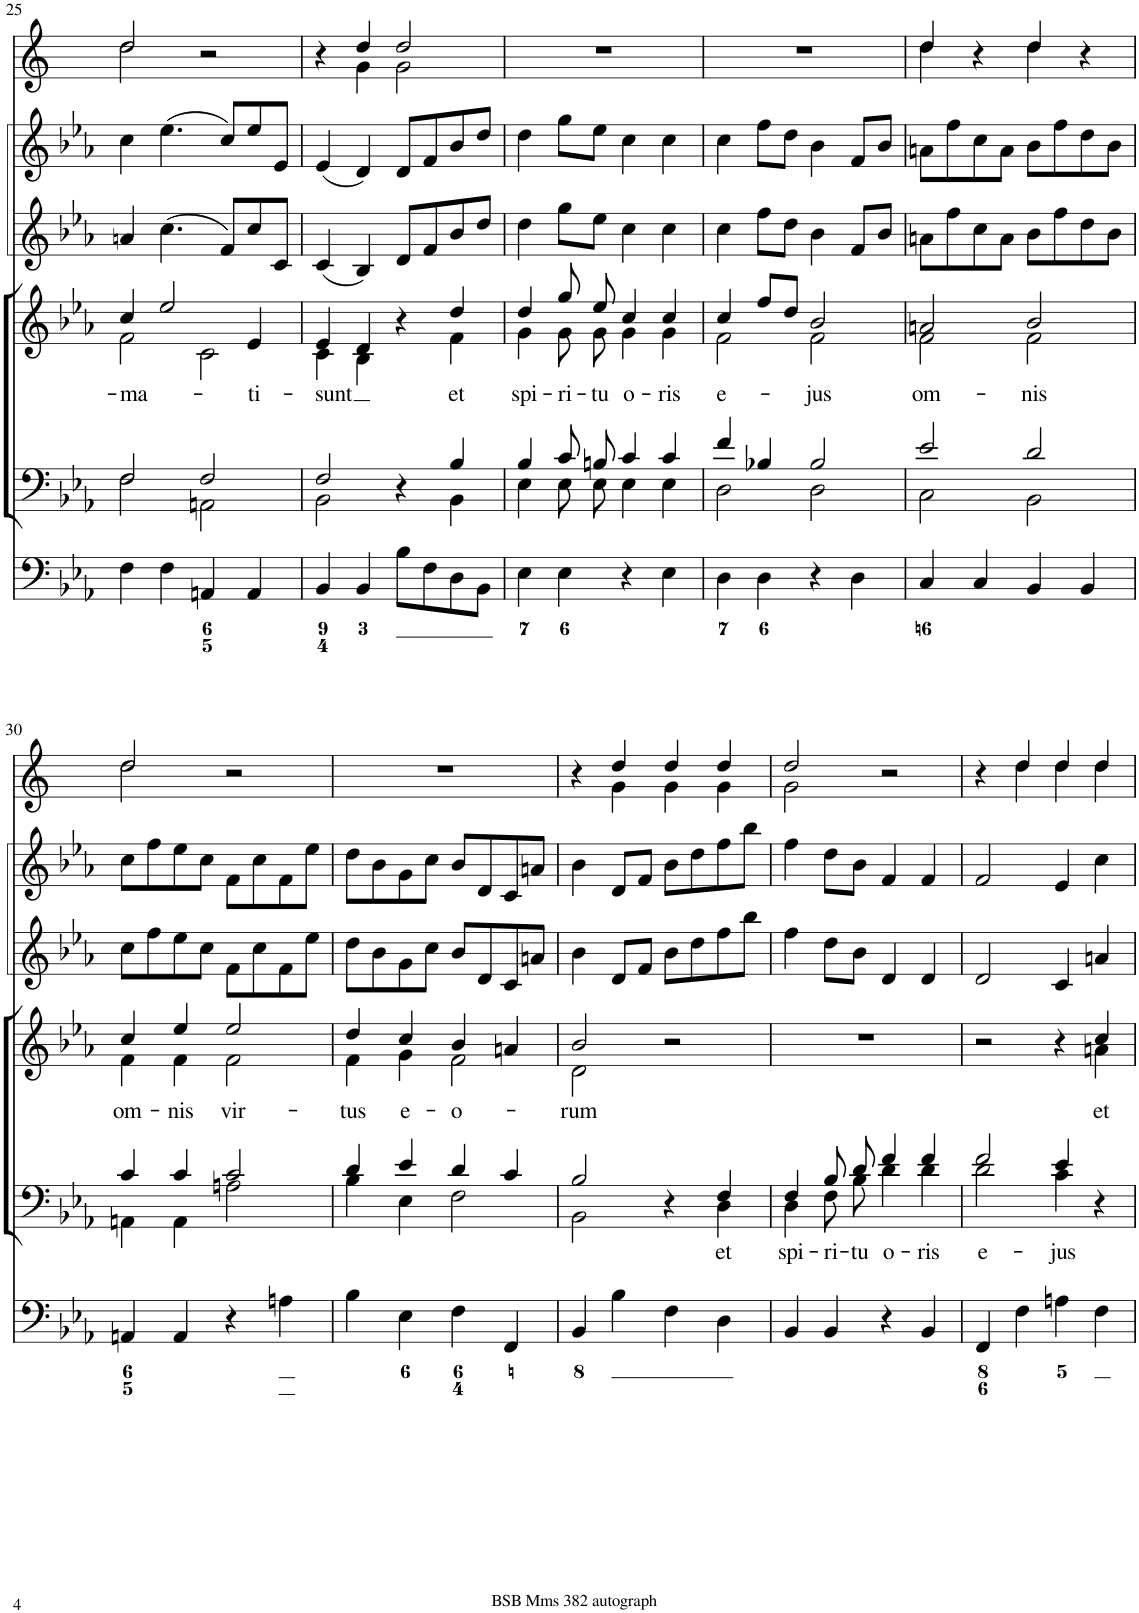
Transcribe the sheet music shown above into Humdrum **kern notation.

**kern	**kern	**text	**kern	**text	**kern	**kern	**kern
*part6	*part5	*part5	*part4	*part4	*part3	*part2	*part1
*staff6	*staff5	*staff5	*staff4	*staff4	*staff3	*staff2	*staff1
*I"Organ	*I"Voice	*	*I"Voice	*	*I"Violin	*I"Violini	*I"Corni in Eb
*	*	*	*	*	*I'Vln	*I'Vln	*
!!LO:PB:g=z
*clefF4	*clefF4	*	*clefG2	*	*clefG2	*clefG2	*clefG2
*	*	*	*	*	*	*	*Trd5c9
*k[b-e-a-]	*k[b-e-a-]	*	*k[b-e-a-]	*	*k[b-e-a-]	*k[b-e-a-]	*k[]
*M2/2	*M2/2	*	*M2/2	*	*M2/2	*M2/2	*M2/2
*met(c|)	*met(c|)	*	*met(c|)	*	*met(c|)	*met(c|)	*met(c|)
=25	=25	=25	=25	=25	=25	=25	=25
*	*^	*	*	*	*	*	*
!	!	!	!	!	!LO:LY:b	!	!	!
*	*	*	*	*^	*	*	*	*^
4F\	2F/	2F\	.	4cc/	2f\	-ma-	4an/	4cc\	2dd/	2dd\
4F\	.	.	.	2ee-/	.	.	(4.cc\	(4.ee-\	.	.
4AAn/	2F/	2AAn\	.	.	2c\	.	.	.	2r	2ryy
.	.	.	.	.	.	.	8f/L)	8cc/L)	.	.
!	!	!	!	!	!	!LO:LY:b	!	!	!	!
4AA/	.	.	.	4e-/	.	-ti-	8cc/	8ee-/	.	.
.	.	.	.	.	.	.	8c/J	8e-/J	.	.
=26	=26	=26	=26	=26	=26	=26	=26	=26	=26	=26
!	!	!	!	!	!	!LO:LY:b	!	!	!	!
4BB-/	2F/	2BB-\	.	4e-/	4c\	-sunt	(4c/	(4e-/	4r	4ryy
4BB-/	.	.	.	4d/	4B-\	.	4B-/)	4d/)	4dd/	4g\
8B-\L	4r	4ryy	.	4r	4ryy	.	8d/L	8d/L	2dd/	2g\
8F\	.	.	.	.	.	.	8f/	8f/	.	.
!	!	!	!	!	!	!LO:LY:b	!	!	!	!
8D\	4B-/	4BB-\	.	4dd/	4f\	et	8b-/	8b-/	.	.
8BB-\J	.	.	.	.	.	.	8dd/J	8dd/J	.	.
*	*	*	*	*	*	*	*	*	*v	*v
=27	=27	=27	=27	=27	=27	=27	=27	=27	=27
!	!	!	!	!	!	!LO:LY:b	!	!	!
4E-\	4B-/	4E-\	.	4dd/	4g\	spi-	4dd\	4dd\	1r
!	!	!	!	!	!	!LO:LY:b	!	!	!
4E-\	8c/L	8E-\L	.	8gg/	8g\	-ri-	8gg\L	8gg\L	.
!	!	!	!	!	!	!LO:LY:b	!	!	!
.	8Bn/J	8E-\J	.	8ee-/	8g\	-tu	8ee-\J	8ee-\J	.
!	!	!	!	!	!	!LO:LY:b	!	!	!
4r	4c/	4E-\	.	4cc/	4g\	o-	4cc\	4cc\	.
!	!	!	!	!	!	!LO:LY:b	!	!	!
4E-\	4c/	4E-\	.	4cc/	4g\	-ris	4cc\	4cc\	.
=28	=28	=28	=28	=28	=28	=28	=28	=28	=28
!	!	!	!	!	!	!LO:LY:b	!	!	!
4D\	4f/	2D\	.	4cc/	2f\	e-	4cc\	4cc\	1r
4D\	4B-X/	.	.	8ff/L	.	.	8ff\L	8ff\L	.
.	.	.	.	8dd/J	.	.	8dd\J	8dd\J	.
!	!	!	!	!	!	!LO:LY:b	!	!	!
4r	2B-/	2D\	.	2b-/	2f\	-jus	4b-\	4b-\	.
4D\	.	.	.	.	.	.	8f/L	8f/L	.
.	.	.	.	.	.	.	8b-/J	8b-/J	.
=29	=29	=29	=29	=29	=29	=29	=29	=29	=29
!	!	!	!	!	!	!LO:LY:b	!	!	!
*	*	*	*	*	*	*	*	*	*^
4C/	2e-/	2C\	.	2an/	2f\	om-	8an\L	8an\L	4dd/	4dd\
.	.	.	.	.	.	.	8ff\	8ff\	.	.
4C/	.	.	.	.	.	.	8cc\	8cc\	4r	4ryy
.	.	.	.	.	.	.	8a\J	8a\J	.	.
!	!	!	!	!	!	!LO:LY:b	!	!	!	!
4BB-/	2d/	2BB-\	.	2b-/	2f\	-nis	8b-\L	8b-\L	4dd/	4dd\
.	.	.	.	.	.	.	8ff\	8ff\	.	.
4BB-/	.	.	.	.	.	.	8dd\	8dd\	4r	4ryy
.	.	.	.	.	.	.	8b-\J	8b-\J	.	.
!!LO:LB:g=z	!!
=30	=30	=30	=30	=30	=30	=30	=30	=30	=30	=30
!	!	!	!	!	!	!LO:LY:b	!	!	!	!
4AAn/	4c/	4AAn\	.	4cc/	4f\	om-	8cc\L	8cc\L	2dd/	2dd\
.	.	.	.	.	.	.	8ff\	8ff\	.	.
!	!	!	!	!	!	!LO:LY:b	!	!	!	!
4AA/	4c/	4AA\	.	4ee-/	4f\	-nis	8ee-\	8ee-\	.	.
.	.	.	.	.	.	.	8cc\J	8cc\J	.	.
!	!	!	!	!	!	!LO:LY:b	!	!	!	!
4r	2c/	2An\	.	2ee-/	2f\	vir-	8f\L	8f\L	2r	2ryy
.	.	.	.	.	.	.	8cc\	8cc\	.	.
4An\	.	.	.	.	.	.	8f\	8f\	.	.
.	.	.	.	.	.	.	8ee-\J	8ee-\J	.	.
*	*	*	*	*	*	*	*	*	*v	*v
=31	=31	=31	=31	=31	=31	=31	=31	=31	=31
!	!	!	!	!	!	!LO:LY:b	!	!	!
4B-\	4d/	4B-\	.	4dd/	4f\	-tus	8dd\L	8dd\L	1r
.	.	.	.	.	.	.	8b-\	8b-\	.
!	!	!	!	!	!	!LO:LY:b	!	!	!
4E-\	4e-/	4E-\	.	4cc/	4g\	e-	8g\	8g\	.
.	.	.	.	.	.	.	8cc\J	8cc\J	.
!	!	!	!	!	!	!LO:LY:b	!	!	!
4F\	4d/	2F\	.	4b-/	2f\	-o-	8b-/L	8b-/L	.
.	.	.	.	.	.	.	8d/	8d/	.
4FF/	4c/	.	.	4an/	.	.	8c/	8c/	.
.	.	.	.	.	.	.	8an/J	8an/J	.
=32	=32	=32	=32	=32	=32	=32	=32	=32	=32
!	!	!	!	!	!	!LO:LY:b	!	!	!
*	*	*	*	*	*	*	*	*	*^
4BB-/	2B-/	2BB-\	.	2b-/	2d\	-rum	4b-\	4b-\	4r	4ryy
4B-\	.	.	.	.	.	.	8d/L	8d/L	4dd/	4g\
.	.	.	.	.	.	.	8f/J	8f/J	.	.
4F\	4r	4ryy	.	2r	2ryy	.	8b-\L	8b-\L	4dd/	4g\
.	.	.	.	.	.	.	8dd\	8dd\	.	.
!	!	!	!LO:LY:b	!	!	!	!	!	!	!
4D\	4F/	4D\	et	.	.	.	8ff\	8ff\	4dd/	4g\
.	.	.	.	.	.	.	8bb-\J	8bb-\J	.	.
*	*	*	*	*v	*v	*	*	*	*	*
=33	=33	=33	=33	=33	=33	=33	=33	=33	=33
!	!	!	!LO:LY:b	!	!	!	!	!	!
4BB-/	4F/	4D\	spi-	1r	.	4ff\	4ff\	2dd/	2g\
!	!	!	!LO:LY:b	!	!	!	!	!	!
4BB-/	8B-/L	8F\L	-ri-	.	.	8dd\L	8dd\L	.	.
!	!	!	!LO:LY:b	!	!	!	!	!	!
.	8d/J	8B-\J	-tu	.	.	8b-\J	8b-\J	.	.
!	!	!	!LO:LY:b	!	!	!	!	!	!
4r	4f/	4d\	o-	.	.	4d/	4f/	2r	2ryy
!	!	!	!LO:LY:b	!	!	!	!	!	!
4BB-/	4f/	4d\	-ris	.	.	4d/	4f/	.	.
=34	=34	=34	=34	=34	=34	=34	=34	=34	=34
!	!	!	!LO:LY:b	!	!	!	!	!	!
*	*	*	*	*^	*	*	*	*	*
4FF/	2f/	2d\	e-	2r	2.ryy	.	2d/	2f/	4r	4ryy
4F\	.	.	.	.	.	.	.	.	4dd/	4dd\
!	!	!	!LO:LY:b	!	!	!	!	!	!	!
4An\	4e-/	4c\	-jus	4r	.	.	4c/	4e-/	4dd/	4dd\
!	!	!	!	!	!	!LO:LY:b	!	!	!	!
4F\	4r	4ryy	.	4cc/	4an\	et	4an/	4cc\	4dd/	4dd\
*	*v	*v	*	*	*	*	*	*	*v	*v
*	*	*	*v	*v	*	*	*	*
=	=	=	=	=	=	=	=
*-	*-	*-	*-	*-	*-	*-	*-
